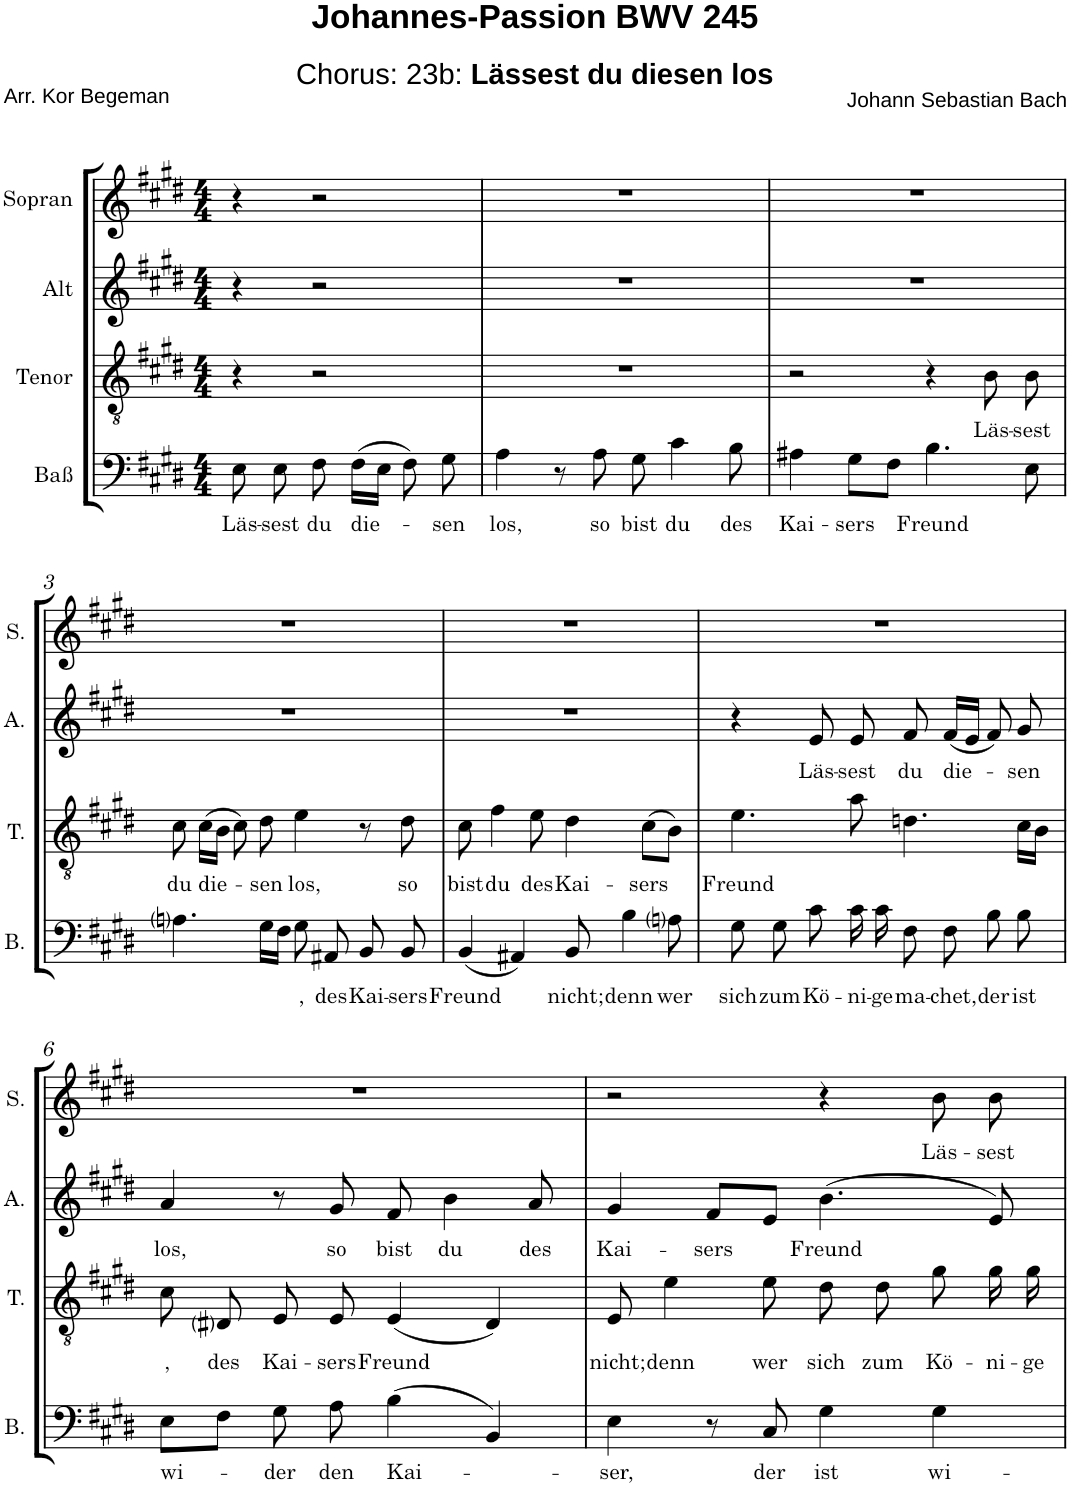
**kern	**text	**kern	**text	**kern	**text	**kern	**text
*part4	*part4	*part3	*part3	*part2	*part2	*part1	*part1
*staff4	*staff4	*staff3	*staff3	*staff2	*staff2	*staff1	*staff1
*I"Baß	*	*I"Tenor	*	*I"Alt	*	*I"Sopran	*
*I'B.	*	*I'T.	*	*I'A.	*	*I'S.	*
*clefF4	*	*clefGv2	*	*clefG2	*	*clefG2	*
*k[f#c#g#d#]	*	*k[f#c#g#d#]	*	*k[f#c#g#d#]	*	*k[f#c#g#d#]	*
*E:	*	*E:	*	*E:	*	*E:	*
*M4/4	*	*M4/4	*	*M4/4	*	*M4/4	*
=	=	=	=	=	=	=	=
!	!LO:LY:b	!	!	!	!	!	!
8E\	Läs-	4r	.	4r	.	4r	.
!	!LO:LY:b	!	!	!	!	!	!
8E\	-sest	.	.	.	.	.	.
!	!LO:LY:b	!	!	!	!	!	!
8F#\	du	2r	.	2r	.	2r	.
!	!LO:LY:b	!	!	!	!	!	!
(>16F#\LL	die-	.	.	.	.	.	.
16E\JJ	.	.	.	.	.	.	.
8F#\)	.	.	.	.	.	.	.
!	!LO:LY:b	!	!	!	!	!	!
8G#\	-sen	.	.	.	.	.	.
=1	=1	=1	=1	=1	=1	=1	=1
!	!LO:LY:b	!	!	!	!	!	!
4A\	los,	1r	.	1r	.	1r	.
8r	.	.	.	.	.	.	.
!	!LO:LY:b	!	!	!	!	!	!
8A\	so	.	.	.	.	.	.
!	!LO:LY:b	!	!	!	!	!	!
8G#\	bist	.	.	.	.	.	.
!	!LO:LY:b	!	!	!	!	!	!
4c#\	du	.	.	.	.	.	.
!	!LO:LY:b	!	!	!	!	!	!
8B\	des	.	.	.	.	.	.
=2	=2	=2	=2	=2	=2	=2	=2
!	!LO:LY:b	!	!	!	!	!	!
4A#X\	Kai-	2r	.	1r	.	1r	.
!	!LO:LY:b	!	!	!	!	!	!
8G#\L	-sers	.	.	.	.	.	.
8F#\J	.	.	.	.	.	.	.
!	!LO:LY:b	!	!	!	!	!	!
4.B\	Freund	4r	.	.	.	.	.
!	!	!	!LO:LY:b	!	!	!	!
.	.	8B\	Läs-	.	.	.	.
!	!	!	!LO:LY:b	!	!	!	!
8E\	.	8B\	-sest	.	.	.	.
!!LO:LB:g=z
=3	=3	=3	=3	=3	=3	=3	=3
!	!	!	!LO:LY:b	!	!	!	!
4.Ani\	.	8c#\	du	1r	.	1r	.
!	!	!	!LO:LY:b	!	!	!	!
.	.	(>16c#\LL	die-	.	.	.	.
.	.	16B\JJ	.	.	.	.	.
.	.	8c#\)	.	.	.	.	.
!	!	!	!LO:LY:b	!	!	!	!
16G#\LL	.	8d#\	-sen	.	.	.	.
16F#\JJ	.	.	.	.	.	.	.
!	!LO:LY:b	!	!LO:LY:b	!	!	!	!
8G#\	,	4e\	los,	.	.	.	.
!	!LO:LY:b	!	!	!	!	!	!
8AA#X/	des	.	.	.	.	.	.
!	!LO:LY:b	!	!	!	!	!	!
8BB/	Kai-	8r	.	.	.	.	.
!	!LO:LY:b	!	!LO:LY:b	!	!	!	!
8BB/	-sers	8d#\	so	.	.	.	.
=4	=4	=4	=4	=4	=4	=4	=4
!	!LO:LY:b	!	!LO:LY:b	!	!	!	!
(<4BB/	Freund	8c#\	bist	1r	.	1r	.
!	!	!	!LO:LY:b	!	!	!	!
.	.	4f#\	du	.	.	.	.
4AA#X/)	.	.	.	.	.	.	.
!	!	!	!LO:LY:b	!	!	!	!
.	.	8e\	des	.	.	.	.
!	!LO:LY:b	!	!LO:LY:b	!	!	!	!
8BB/	nicht;	4d#\	Kai-	.	.	.	.
!	!LO:LY:b	!	!	!	!	!	!
4B\	denn	.	.	.	.	.	.
!	!	!	!LO:LY:b	!	!	!	!
.	.	(>8c#\L	-sers	.	.	.	.
!	!LO:LY:b	!	!	!	!	!	!
8Ani\	wer	8B\J)	.	.	.	.	.
=5	=5	=5	=5	=5	=5	=5	=5
!	!LO:LY:b	!	!LO:LY:b	!	!	!	!
8G#\	sich	4.e\	Freund	4r	.	1r	.
!	!LO:LY:b	!	!	!	!	!	!
8G#\	zum	.	.	.	.	.	.
!	!LO:LY:b	!	!	!	!LO:LY:b	!	!
8c#\	Kö-	.	.	8e/	Läs-	.	.
!	!LO:LY:b	!	!	!	!LO:LY:b	!	!
16c#\	-ni-	8a\	.	8e/	-sest	.	.
!	!LO:LY:b	!	!	!	!	!	!
16c#\	-ge	.	.	.	.	.	.
!	!LO:LY:b	!	!	!	!LO:LY:b	!	!
8F#\	ma-	4.dn\	.	8f#/	du	.	.
!	!LO:LY:b	!	!	!	!LO:LY:b	!	!
8F#\	-chet,	.	.	(<16f#/LL	die-	.	.
.	.	.	.	16e/JJ	.	.	.
!	!LO:LY:b	!	!	!	!	!	!
8B\	der	.	.	8f#/)	.	.	.
!	!LO:LY:b	!	!	!	!LO:LY:b	!	!
8B\	ist	16c#\LL	.	8g#/	-sen	.	.
.	.	16B\JJ	.	.	.	.	.
!!LO:LB:g=z
=6	=6	=6	=6	=6	=6	=6	=6
!	!LO:LY:b	!	!LO:LY:b	!	!LO:LY:b	!	!
8E\L	wi-	8c#\	,	4a/	los,	1r	.
!	!	!	!LO:LY:b	!	!	!	!
8F#\J	.	8D#i/	des	.	.	.	.
!	!LO:LY:b	!	!LO:LY:b	!	!	!	!
8G#\	-der	8E/	Kai-	8r	.	.	.
!	!LO:LY:b	!	!LO:LY:b	!	!LO:LY:b	!	!
8A\	den	8E/	-sers	8g#/	so	.	.
!	!LO:LY:b	!	!LO:LY:b	!	!LO:LY:b	!	!
(>4B\	Kai-	(<4E/	Freund	8f#/	bist	.	.
!	!	!	!	!	!LO:LY:b	!	!
.	.	.	.	4b\	du	.	.
4BB/)	.	4D#/)	.	.	.	.	.
!	!	!	!	!	!LO:LY:b	!	!
.	.	.	.	8a/	des	.	.
=7	=7	=7	=7	=7	=7	=7	=7
!	!LO:LY:b	!	!LO:LY:b	!	!LO:LY:b	!	!
4E\	-ser,	8E/	nicht;	4g#/	Kai-	2r	.
!	!	!	!LO:LY:b	!	!	!	!
.	.	4e\	denn	.	.	.	.
!	!	!	!	!	!LO:LY:b	!	!
8r	.	.	.	8f#/L	-sers	.	.
!	!LO:LY:b	!	!LO:LY:b	!	!	!	!
8C#/	der	8e\	wer	8e/J	.	.	.
!	!LO:LY:b	!	!LO:LY:b	!	!LO:LY:b	!	!
4G#\	ist	8d#\	sich	(>4.b\	Freund	4r	.
!	!	!	!LO:LY:b	!	!	!	!
.	.	8d#\	zum	.	.	.	.
!	!LO:LY:b	!	!LO:LY:b	!	!	!	!LO:LY:b
4G#\	wi-	8g#\	Kö-	.	.	8b\L	Läs-
!	!	!	!LO:LY:b	!	!	!	!LO:LY:b
.	.	16g#\	-ni-	8e/)	.	8b\J	-sest
!	!	!	!LO:LY:b	!	!	!	!
.	.	16g#\	-ge	.	.	.	.
=	=	=	=	=	=	=	=
*-	*-	*-	*-	*-	*-	*-	*-
